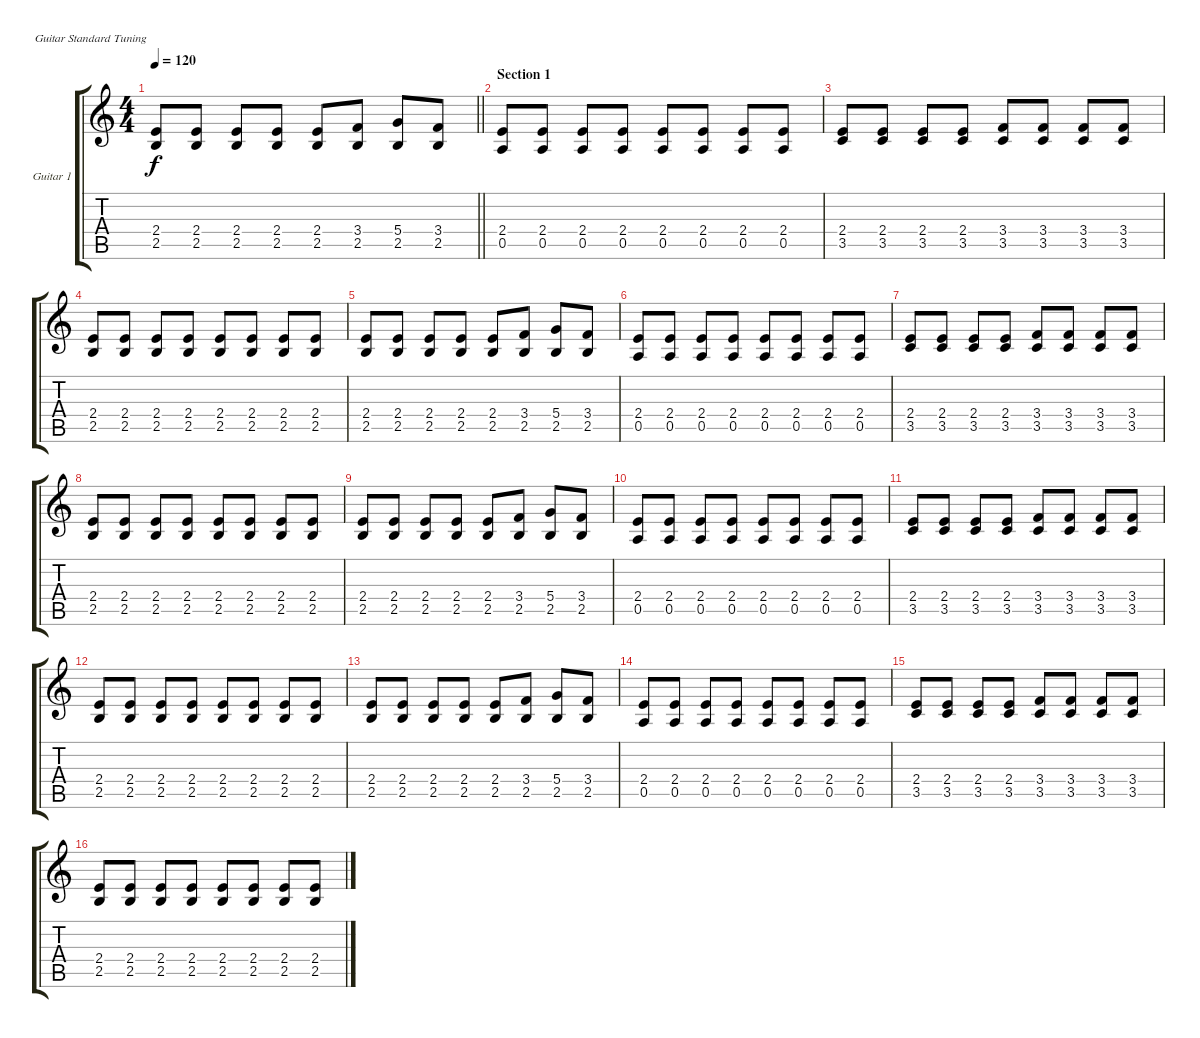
\defaultSystemsLayout 4
\bracketExtendMode groupsimilarinstruments
\firstSystemTrackNameOrientation horizontal
\otherSystemsTrackNameOrientation horizontal
\track ("Guitar 1" "Guitar 1") {instrument distortionguitar}
\staff {score tabs}
\tuning (E4 B3 G3 D3 A2 E2)
\ts (4 4)
\tempo 120
\clef g2
\barLineRight lightlight
\ks c
(2.5 2.4).8{dy f} (2.5 2.4).8 (2.5 2.4).8 (2.5 2.4).8 (2.5 2.4).8 (2.5 3.4).8 (2.5 5.4).8 (2.5 3.4).8 |
\section ("" "Section 1")
(0.5 2.4).8 (0.5 2.4).8 (0.5 2.4).8 (0.5 2.4).8 (0.5 2.4).8 (0.5 2.4).8 (0.5 2.4).8 (0.5 2.4).8 |
(3.5 2.4).8 (3.5 2.4).8 (3.5 2.4).8 (3.5 2.4).8 (3.5 3.4).8 (3.5 3.4).8 (3.5 3.4).8 (3.5 3.4).8 |
(2.5 2.4).8 (2.5 2.4).8 (2.5 2.4).8 (2.5 2.4).8 (2.5 2.4).8 (2.5 2.4).8 (2.5 2.4).8 (2.5 2.4).8 |
(2.5 2.4).8 (2.5 2.4).8 (2.5 2.4).8 (2.5 2.4).8 (2.5 2.4).8 (2.5 3.4).8 (2.5 5.4).8 (2.5 3.4).8 |
(0.5 2.4).8 (0.5 2.4).8 (0.5 2.4).8 (0.5 2.4).8 (0.5 2.4).8 (0.5 2.4).8 (0.5 2.4).8 (0.5 2.4).8 |
(3.5 2.4).8 (3.5 2.4).8 (3.5 2.4).8 (3.5 2.4).8 (3.5 3.4).8 (3.5 3.4).8 (3.5 3.4).8 (3.5 3.4).8 |
(2.5 2.4).8 (2.5 2.4).8 (2.5 2.4).8 (2.5 2.4).8 (2.5 2.4).8 (2.5 2.4).8 (2.5 2.4).8 (2.5 2.4).8 |
(2.5 2.4).8 (2.5 2.4).8 (2.5 2.4).8 (2.5 2.4).8 (2.5 2.4).8 (2.5 3.4).8 (2.5 5.4).8 (2.5 3.4).8 |
(0.5 2.4).8 (0.5 2.4).8 (0.5 2.4).8 (0.5 2.4).8 (0.5 2.4).8 (0.5 2.4).8 (0.5 2.4).8 (0.5 2.4).8 |
(3.5 2.4).8 (3.5 2.4).8 (3.5 2.4).8 (3.5 2.4).8 (3.5 3.4).8 (3.5 3.4).8 (3.5 3.4).8 (3.5 3.4).8 |
(2.5 2.4).8 (2.5 2.4).8 (2.5 2.4).8 (2.5 2.4).8 (2.5 2.4).8 (2.5 2.4).8 (2.5 2.4).8 (2.5 2.4).8 |
(2.5 2.4).8 (2.5 2.4).8 (2.5 2.4).8 (2.5 2.4).8 (2.5 2.4).8 (2.5 3.4).8 (2.5 5.4).8 (2.5 3.4).8 |
(0.5 2.4).8 (0.5 2.4).8 (0.5 2.4).8 (0.5 2.4).8 (0.5 2.4).8 (0.5 2.4).8 (0.5 2.4).8 (0.5 2.4).8 |
(3.5 2.4).8 (3.5 2.4).8 (3.5 2.4).8 (3.5 2.4).8 (3.5 3.4).8 (3.5 3.4).8 (3.5 3.4).8 (3.5 3.4).8 |
(2.5 2.4).8 (2.5 2.4).8 (2.5 2.4).8 (2.5 2.4).8 (2.5 2.4).8 (2.5 2.4).8 (2.5 2.4).8 (2.5 2.4).8
